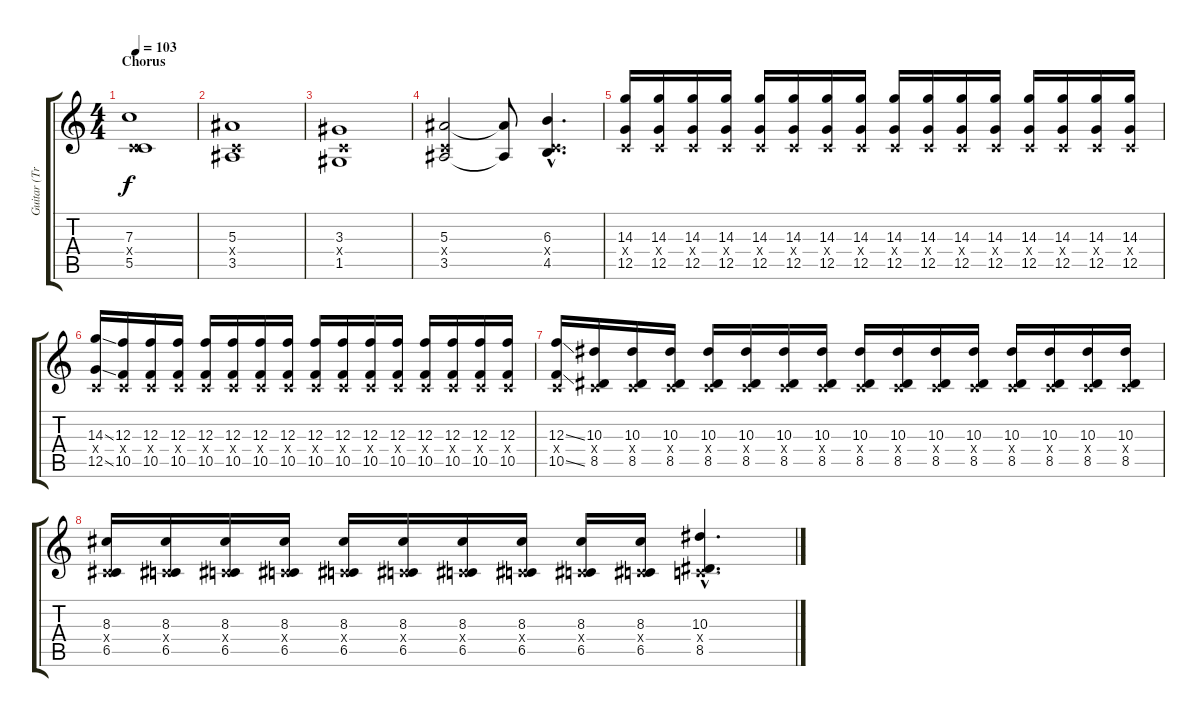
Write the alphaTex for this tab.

\track ("Guitar (Tripp Rex Eisen)" "Guitar (Tr") {instrument overdrivenguitar}
\staff {score tabs}
\tuning (D4 A3 F3 C3 G2 C2) {hide}
\ts (4 4)
\section ("" "Chorus")
\tempo 103
\clef g2
\ks c
(7.3 0.4{x} 5.5).1{dy f} |
(5.3 0.4{x} 3.5).1 |
(3.3 0.4{x} 1.5).1 |
(5.3 0.4{x} 3.5).2 (5.3{t} 3.5{t}).8 (6.3{hac} 0.4{hac x} 4.5{hac}).4{d} |
(14.3 0.4{x} 12.5).16 (14.3 0.4{x} 12.5).16 (14.3 0.4{x} 12.5).16 (14.3 0.4{x} 12.5).16 (14.3 0.4{x} 12.5).16 (14.3 0.4{x} 12.5).16 (14.3 0.4{x} 12.5).16 (14.3 0.4{x} 12.5).16 (14.3 0.4{x} 12.5).16 (14.3 0.4{x} 12.5).16 (14.3 0.4{x} 12.5).16 (14.3 0.4{x} 12.5).16 (14.3 0.4{x} 12.5).16 (14.3 0.4{x} 12.5).16 (14.3 0.4{x} 12.5).16 (14.3 0.4{x} 12.5).16 |
(14.3{ss} 0.4{x} 12.5{ss}).16 (12.3 0.4{x} 10.5).16 (12.3 0.4{x} 10.5).16 (12.3 0.4{x} 10.5).16 (12.3 0.4{x} 10.5).16 (12.3 0.4{x} 10.5).16 (12.3 0.4{x} 10.5).16 (12.3 0.4{x} 10.5).16 (12.3 0.4{x} 10.5).16 (12.3 0.4{x} 10.5).16 (12.3 0.4{x} 10.5).16 (12.3 0.4{x} 10.5).16 (12.3 0.4{x} 10.5).16 (12.3 0.4{x} 10.5).16 (12.3 0.4{x} 10.5).16 (12.3 0.4{x} 10.5).16 |
(12.3{ss} 0.4{x} 10.5{ss}).16 (10.3 0.4{x} 8.5).16 (10.3 0.4{x} 8.5).16 (10.3 0.4{x} 8.5).16 (10.3 0.4{x} 8.5).16 (10.3 0.4{x} 8.5).16 (10.3 0.4{x} 8.5).16 (10.3 0.4{x} 8.5).16 (10.3 0.4{x} 8.5).16 (10.3 0.4{x} 8.5).16 (10.3 0.4{x} 8.5).16 (10.3 0.4{x} 8.5).16 (10.3 0.4{x} 8.5).16 (10.3 0.4{x} 8.5).16 (10.3 0.4{x} 8.5).16 (10.3 0.4{x} 8.5).16 |
(8.3 0.4{x} 6.5).16 (8.3 0.4{x} 6.5).16 (8.3 0.4{x} 6.5).16 (8.3 0.4{x} 6.5).16 (8.3 0.4{x} 6.5).16 (8.3 0.4{x} 6.5).16 (8.3 0.4{x} 6.5).16 (8.3 0.4{x} 6.5).16 (8.3 0.4{x} 6.5).16 (8.3 0.4{x} 6.5).16 (10.3{hac} 0.4{hac x} 8.5{hac}).4{d}
